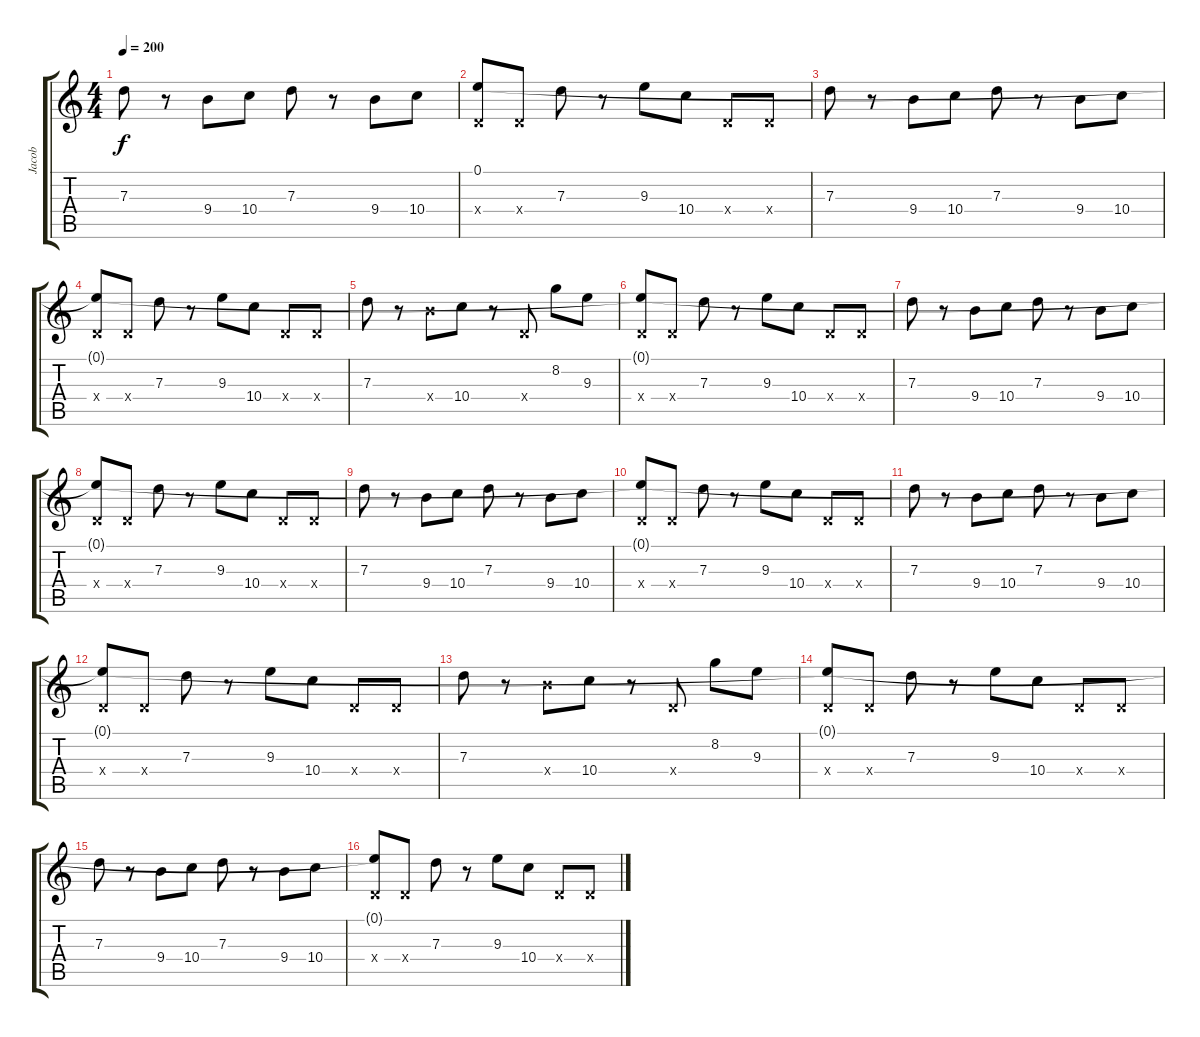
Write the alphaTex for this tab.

\track ("Jacob" "Jacob") {instrument overdrivenguitar}
\staff {score tabs}
\tuning (E4 B3 G3 D3 A2 D2) {hide}
\ts (4 4)
\tempo 200
\clef g2
\ks c
7.3.8{dy f} r.8 9.4.8 10.4.8 7.3.8 r.8 9.4.8 10.4.8 |
(0.1{t} 0.4{x}).8 0.4{x}.8 7.3.8 r.8 9.3.8 10.4.8 0.4{x}.8 0.4{x}.8 |
7.3.8 r.8 9.4.8 10.4.8 7.3.8 r.8 9.4.8 10.4.8 |
(0.1{t} 0.4{x}).8 0.4{x}.8 7.3.8 r.8 9.3.8 10.4.8 0.4{x}.8 0.4{x}.8 |
7.3.8 r.8 9.4{x}.8 10.4.8 r.8 0.4{x}.8 8.2.8 9.3.8 |
(0.1{t} 0.4{x}).8 0.4{x}.8 7.3.8 r.8 9.3.8 10.4.8 0.4{x}.8 0.4{x}.8 |
7.3.8 r.8 9.4.8 10.4.8 7.3.8 r.8 9.4.8 10.4.8 |
(0.1{t} 0.4{x}).8 0.4{x}.8 7.3.8 r.8 9.3.8 10.4.8 0.4{x}.8 0.4{x}.8 |
7.3.8 r.8 9.4.8 10.4.8 7.3.8 r.8 9.4.8 10.4.8 |
(0.1{t} 0.4{x}).8 0.4{x}.8 7.3.8 r.8 9.3.8 10.4.8 0.4{x}.8 0.4{x}.8 |
7.3.8 r.8 9.4.8 10.4.8 7.3.8 r.8 9.4.8 10.4.8 |
(0.1{t} 0.4{x}).8 0.4{x}.8 7.3.8 r.8 9.3.8 10.4.8 0.4{x}.8 0.4{x}.8 |
7.3.8 r.8 9.4{x}.8 10.4.8 r.8 0.4{x}.8 8.2.8 9.3.8 |
(0.1{t} 0.4{x}).8 0.4{x}.8 7.3.8 r.8 9.3.8 10.4.8 0.4{x}.8 0.4{x}.8 |
7.3.8 r.8 9.4.8 10.4.8 7.3.8 r.8 9.4.8 10.4.8 |
(0.1{t} 0.4{x}).8 0.4{x}.8 7.3.8 r.8 9.3.8 10.4.8 0.4{x}.8 0.4{x}.8
